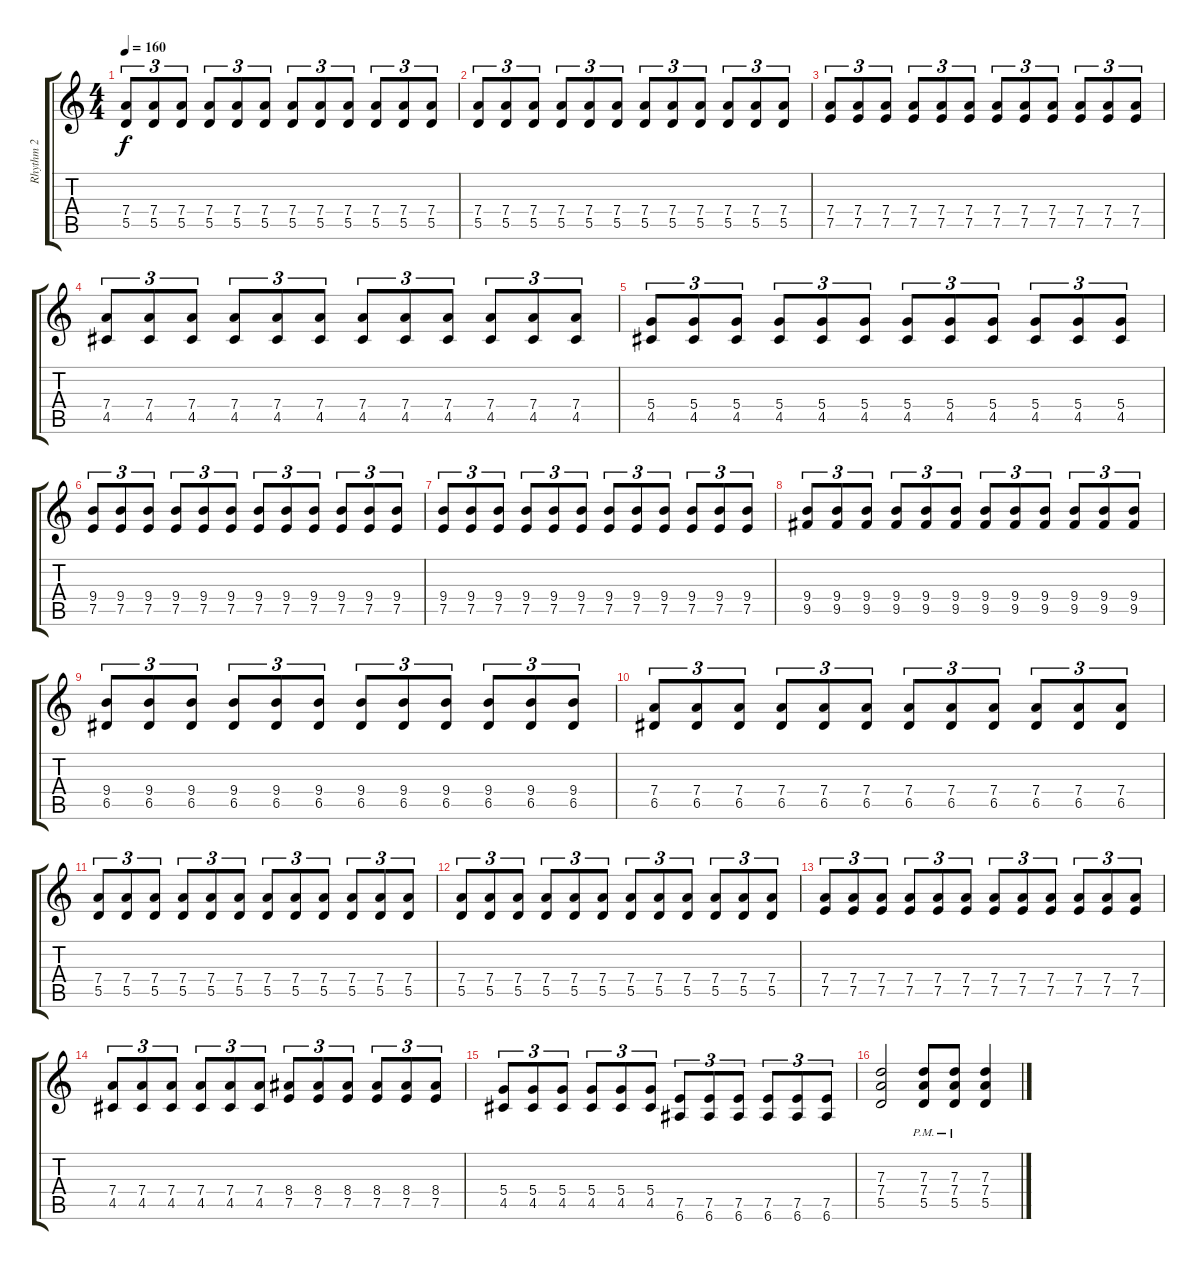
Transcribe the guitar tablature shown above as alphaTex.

\track ("Rhythm 2" "Rhythm 2") {instrument overdrivenguitar}
\staff {score tabs}
\tuning (E4 B3 G3 D3 A2 E2) {hide}
\ts (4 4)
\tempo 160
\clef g2
\ks c
(7.4 5.5).8{tu (3 2) dy f} (7.4 5.5).8{tu (3 2)} (7.4 5.5).8{tu (3 2)} (7.4 5.5).8{tu (3 2)} (7.4 5.5).8{tu (3 2)} (7.4 5.5).8{tu (3 2)} (7.4 5.5).8{tu (3 2)} (7.4 5.5).8{tu (3 2)} (7.4 5.5).8{tu (3 2)} (7.4 5.5).8{tu (3 2)} (7.4 5.5).8{tu (3 2)} (7.4 5.5).8{tu (3 2)} |
(7.4 5.5).8{tu (3 2)} (7.4 5.5).8{tu (3 2)} (7.4 5.5).8{tu (3 2)} (7.4 5.5).8{tu (3 2)} (7.4 5.5).8{tu (3 2)} (7.4 5.5).8{tu (3 2)} (7.4 5.5).8{tu (3 2)} (7.4 5.5).8{tu (3 2)} (7.4 5.5).8{tu (3 2)} (7.4 5.5).8{tu (3 2)} (7.4 5.5).8{tu (3 2)} (7.4 5.5).8{tu (3 2)} |
(7.4 7.5).8{tu (3 2)} (7.4 7.5).8{tu (3 2)} (7.4 7.5).8{tu (3 2)} (7.4 7.5).8{tu (3 2)} (7.4 7.5).8{tu (3 2)} (7.4 7.5).8{tu (3 2)} (7.4 7.5).8{tu (3 2)} (7.4 7.5).8{tu (3 2)} (7.4 7.5).8{tu (3 2)} (7.4 7.5).8{tu (3 2)} (7.4 7.5).8{tu (3 2)} (7.4 7.5).8{tu (3 2)} |
(7.4 4.5).8{tu (3 2)} (7.4 4.5).8{tu (3 2)} (7.4 4.5).8{tu (3 2)} (7.4 4.5).8{tu (3 2)} (7.4 4.5).8{tu (3 2)} (7.4 4.5).8{tu (3 2)} (7.4 4.5).8{tu (3 2)} (7.4 4.5).8{tu (3 2)} (7.4 4.5).8{tu (3 2)} (7.4 4.5).8{tu (3 2)} (7.4 4.5).8{tu (3 2)} (7.4 4.5).8{tu (3 2)} |
(5.4 4.5).8{tu (3 2)} (5.4 4.5).8{tu (3 2)} (5.4 4.5).8{tu (3 2)} (5.4 4.5).8{tu (3 2)} (5.4 4.5).8{tu (3 2)} (5.4 4.5).8{tu (3 2)} (5.4 4.5).8{tu (3 2)} (5.4 4.5).8{tu (3 2)} (5.4 4.5).8{tu (3 2)} (5.4 4.5).8{tu (3 2)} (5.4 4.5).8{tu (3 2)} (5.4 4.5).8{tu (3 2)} |
(9.4 7.5).8{tu (3 2)} (9.4 7.5).8{tu (3 2)} (9.4 7.5).8{tu (3 2)} (9.4 7.5).8{tu (3 2)} (9.4 7.5).8{tu (3 2)} (9.4 7.5).8{tu (3 2)} (9.4 7.5).8{tu (3 2)} (9.4 7.5).8{tu (3 2)} (9.4 7.5).8{tu (3 2)} (9.4 7.5).8{tu (3 2)} (9.4 7.5).8{tu (3 2)} (9.4 7.5).8{tu (3 2)} |
(9.4 7.5).8{tu (3 2)} (9.4 7.5).8{tu (3 2)} (9.4 7.5).8{tu (3 2)} (9.4 7.5).8{tu (3 2)} (9.4 7.5).8{tu (3 2)} (9.4 7.5).8{tu (3 2)} (9.4 7.5).8{tu (3 2)} (9.4 7.5).8{tu (3 2)} (9.4 7.5).8{tu (3 2)} (9.4 7.5).8{tu (3 2)} (9.4 7.5).8{tu (3 2)} (9.4 7.5).8{tu (3 2)} |
(9.4 9.5).8{tu (3 2)} (9.4 9.5).8{tu (3 2)} (9.4 9.5).8{tu (3 2)} (9.4 9.5).8{tu (3 2)} (9.4 9.5).8{tu (3 2)} (9.4 9.5).8{tu (3 2)} (9.4 9.5).8{tu (3 2)} (9.4 9.5).8{tu (3 2)} (9.4 9.5).8{tu (3 2)} (9.4 9.5).8{tu (3 2)} (9.4 9.5).8{tu (3 2)} (9.4 9.5).8{tu (3 2)} |
(9.4 6.5).8{tu (3 2)} (9.4 6.5).8{tu (3 2)} (9.4 6.5).8{tu (3 2)} (9.4 6.5).8{tu (3 2)} (9.4 6.5).8{tu (3 2)} (9.4 6.5).8{tu (3 2)} (9.4 6.5).8{tu (3 2)} (9.4 6.5).8{tu (3 2)} (9.4 6.5).8{tu (3 2)} (9.4 6.5).8{tu (3 2)} (9.4 6.5).8{tu (3 2)} (9.4 6.5).8{tu (3 2)} |
(7.4 6.5).8{tu (3 2)} (7.4 6.5).8{tu (3 2)} (7.4 6.5).8{tu (3 2)} (7.4 6.5).8{tu (3 2)} (7.4 6.5).8{tu (3 2)} (7.4 6.5).8{tu (3 2)} (7.4 6.5).8{tu (3 2)} (7.4 6.5).8{tu (3 2)} (7.4 6.5).8{tu (3 2)} (7.4 6.5).8{tu (3 2)} (7.4 6.5).8{tu (3 2)} (7.4 6.5).8{tu (3 2)} |
(7.4 5.5).8{tu (3 2)} (7.4 5.5).8{tu (3 2)} (7.4 5.5).8{tu (3 2)} (7.4 5.5).8{tu (3 2)} (7.4 5.5).8{tu (3 2)} (7.4 5.5).8{tu (3 2)} (7.4 5.5).8{tu (3 2)} (7.4 5.5).8{tu (3 2)} (7.4 5.5).8{tu (3 2)} (7.4 5.5).8{tu (3 2)} (7.4 5.5).8{tu (3 2)} (7.4 5.5).8{tu (3 2)} |
(7.4 5.5).8{tu (3 2)} (7.4 5.5).8{tu (3 2)} (7.4 5.5).8{tu (3 2)} (7.4 5.5).8{tu (3 2)} (7.4 5.5).8{tu (3 2)} (7.4 5.5).8{tu (3 2)} (7.4 5.5).8{tu (3 2)} (7.4 5.5).8{tu (3 2)} (7.4 5.5).8{tu (3 2)} (7.4 5.5).8{tu (3 2)} (7.4 5.5).8{tu (3 2)} (7.4 5.5).8{tu (3 2)} |
(7.4 7.5).8{tu (3 2)} (7.4 7.5).8{tu (3 2)} (7.4 7.5).8{tu (3 2)} (7.4 7.5).8{tu (3 2)} (7.4 7.5).8{tu (3 2)} (7.4 7.5).8{tu (3 2)} (7.4 7.5).8{tu (3 2)} (7.4 7.5).8{tu (3 2)} (7.4 7.5).8{tu (3 2)} (7.4 7.5).8{tu (3 2)} (7.4 7.5).8{tu (3 2)} (7.4 7.5).8{tu (3 2)} |
(7.4 4.5).8{tu (3 2)} (7.4 4.5).8{tu (3 2)} (7.4 4.5).8{tu (3 2)} (7.4 4.5).8{tu (3 2)} (7.4 4.5).8{tu (3 2)} (7.4 4.5).8{tu (3 2)} (8.4 7.5).8{tu (3 2)} (8.4 7.5).8{tu (3 2)} (8.4 7.5).8{tu (3 2)} (8.4 7.5).8{tu (3 2)} (8.4 7.5).8{tu (3 2)} (8.4 7.5).8{tu (3 2)} |
(5.4 4.5).8{tu (3 2)} (5.4 4.5).8{tu (3 2)} (5.4 4.5).8{tu (3 2)} (5.4 4.5).8{tu (3 2)} (5.4 4.5).8{tu (3 2)} (5.4 4.5).8{tu (3 2)} (7.5 6.6).8{tu (3 2)} (7.5 6.6).8{tu (3 2)} (7.5 6.6).8{tu (3 2)} (7.5 6.6).8{tu (3 2)} (7.5 6.6).8{tu (3 2)} (7.5 6.6).8{tu (3 2)} |
(7.3 7.4 5.5).2 (7.3{pm} 7.4{pm} 5.5{pm}).8 (7.3{pm} 7.4{pm} 5.5{pm}).8 (7.3 7.4 5.5).4
